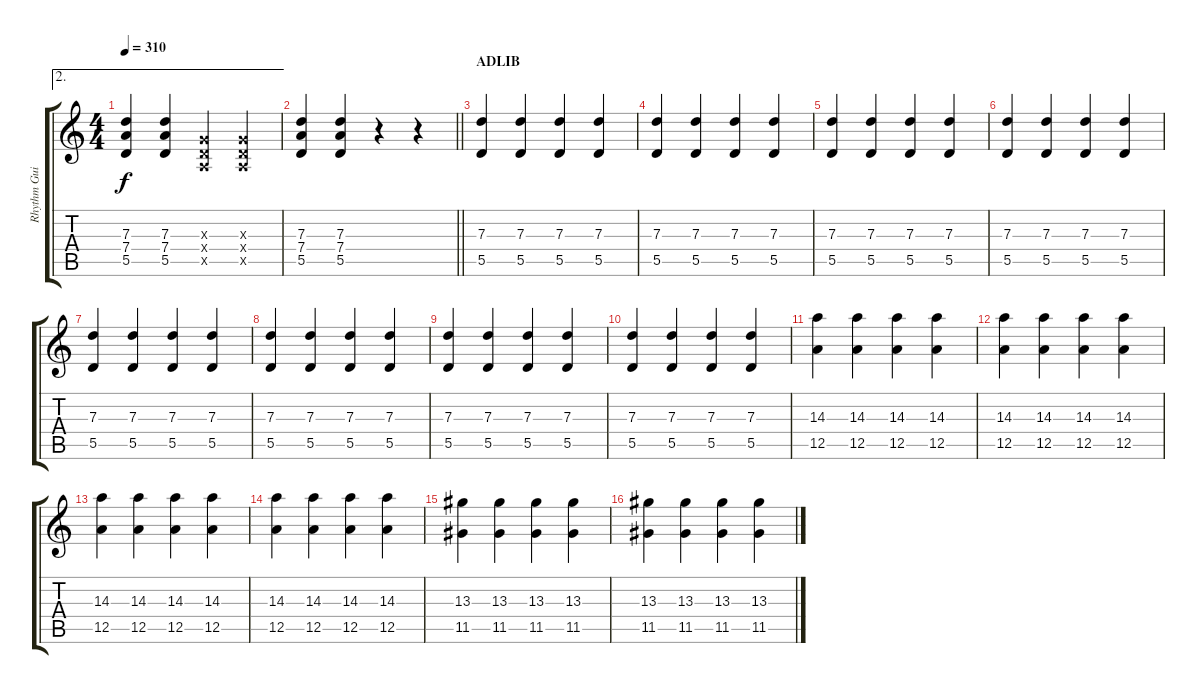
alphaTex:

\track ("Rhythm Guitar" "Rhythm Gui") {instrument overdrivenguitar}
\staff {score tabs}
\tuning (E4 B3 G3 D3 A2 E2) {hide}
\ae 2
\ts (4 4)
\tempo 310
\clef g2
\ks c
(7.3 7.4 5.5).4{dy f} (7.3 7.4 5.5).4 (0.3{x} 0.4{x} 0.5{x}).4 (0.3{x} 0.4{x} 0.5{x}).4 |
\barLineRight lightlight
(7.3 7.4 5.5).4 (7.3 7.4 5.5).4 r.4 r.4 |
\section ("" "ADLIB")
(7.3 5.5).4{volume 6} (7.3 5.5).4 (7.3 5.5).4 (7.3 5.5).4 |
(7.3 5.5).4 (7.3 5.5).4 (7.3 5.5).4 (7.3 5.5).4 |
(7.3 5.5).4 (7.3 5.5).4 (7.3 5.5).4 (7.3 5.5).4 |
(7.3 5.5).4 (7.3 5.5).4 (7.3 5.5).4 (7.3 5.5).4 |
(7.3 5.5).4 (7.3 5.5).4 (7.3 5.5).4 (7.3 5.5).4 |
(7.3 5.5).4 (7.3 5.5).4 (7.3 5.5).4 (7.3 5.5).4 |
(7.3 5.5).4 (7.3 5.5).4 (7.3 5.5).4 (7.3 5.5).4 |
(7.3 5.5).4 (7.3 5.5).4 (7.3 5.5).4 (7.3 5.5).4 |
(14.3 12.5).4{volume 12} (14.3 12.5).4 (14.3 12.5).4 (14.3 12.5).4 |
(14.3 12.5).4 (14.3 12.5).4 (14.3 12.5).4 (14.3 12.5).4 |
(14.3 12.5).4 (14.3 12.5).4 (14.3 12.5).4 (14.3 12.5).4 |
(14.3 12.5).4 (14.3 12.5).4 (14.3 12.5).4 (14.3 12.5).4 |
(13.3 11.5).4 (13.3 11.5).4 (13.3 11.5).4 (13.3 11.5).4 |
(13.3 11.5).4 (13.3 11.5).4 (13.3 11.5).4 (13.3 11.5).4
